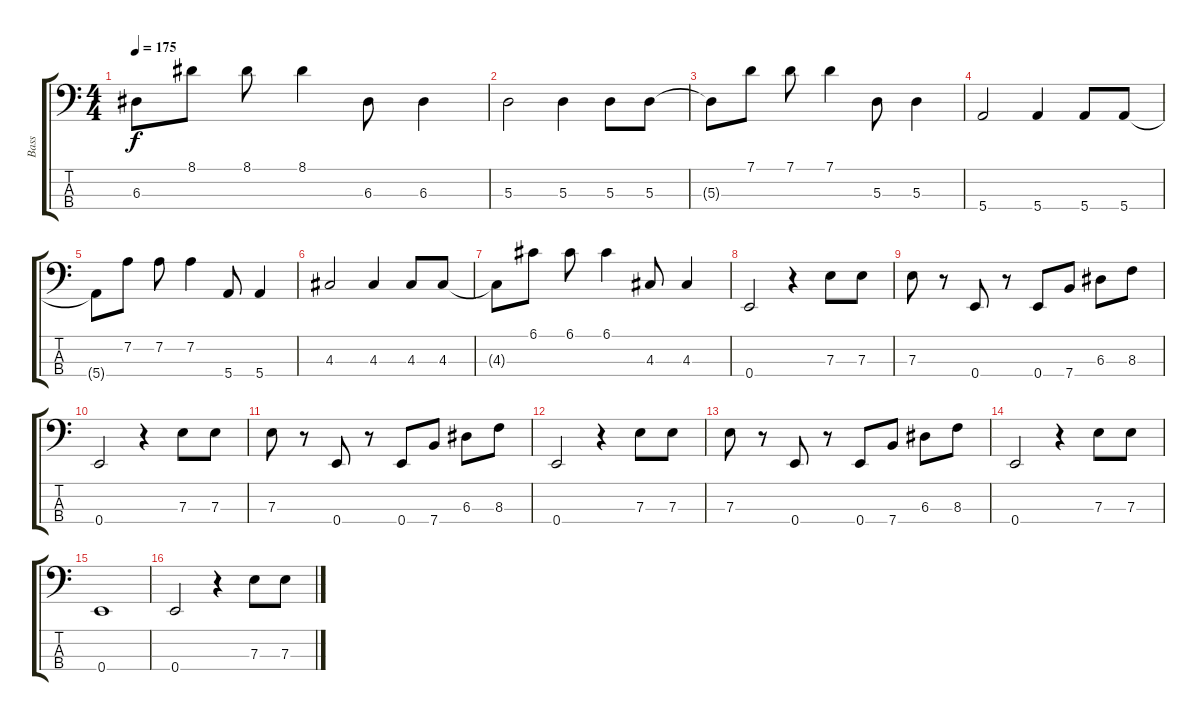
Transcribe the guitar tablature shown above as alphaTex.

\track ("Bass" "Bass") {instrument electricbassfinger}
\staff {score tabs}
\tuning (G2 D2 A1 E1) {hide}
\ts (4 4)
\tempo 175
\clef f4
\ks c
6.3{t}.8{dy f} 8.1.8 8.1.8 8.1.4 6.3.8 6.3.4 |
5.3.2 5.3.4 5.3.8 5.3.8 |
5.3{t}.8 7.1.8 7.1.8 7.1.4 5.3.8 5.3.4 |
5.4.2 5.4.4 5.4.8 5.4.8 |
5.4{t}.8 7.2.8 7.2.8 7.2.4 5.4.8 5.4.4 |
4.3.2 4.3.4 4.3.8 4.3.8 |
4.3{t}.8 6.1.8 6.1.8 6.1.4 4.3.8 4.3.4 |
0.4.2 r.4 7.3.8 7.3.8 |
7.3.8 r.8 0.4.8 r.8 0.4.8 7.4.8 6.3.8 8.3.8 |
0.4.2 r.4 7.3.8 7.3.8 |
7.3.8 r.8 0.4.8 r.8 0.4.8 7.4.8 6.3.8 8.3.8 |
0.4.2 r.4 7.3.8 7.3.8 |
7.3.8 r.8 0.4.8 r.8 0.4.8 7.4.8 6.3.8 8.3.8 |
0.4.2 r.4 7.3.8 7.3.8 |
0.4.1 |
0.4.2 r.4 7.3.8 7.3.8
